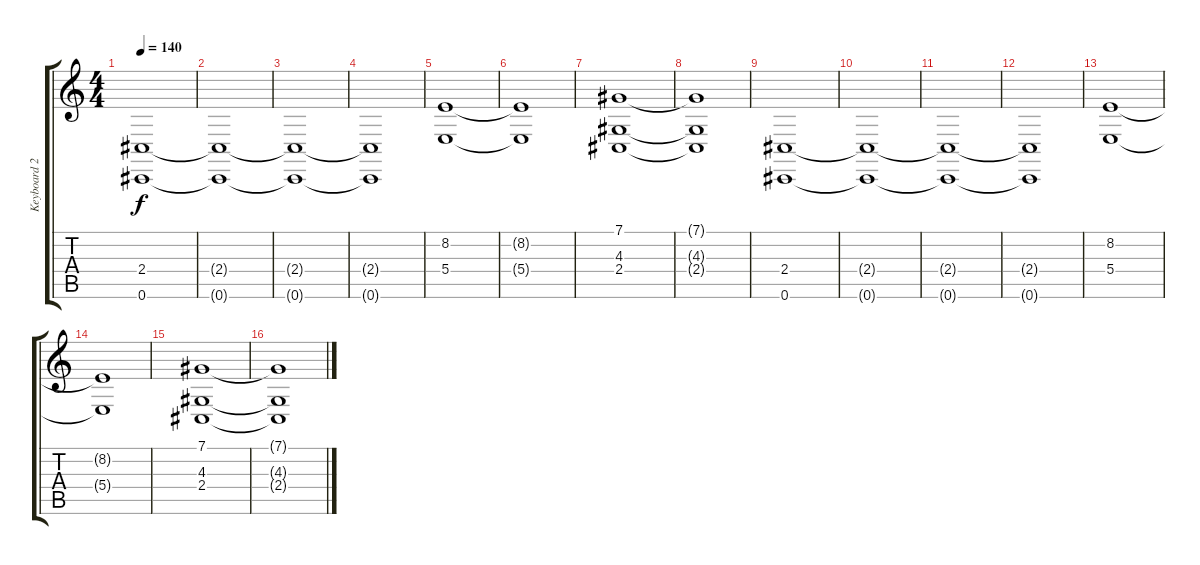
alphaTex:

\track ("Keyboard 2" "Keyboard 2") {instrument synthstrings1}
\staff {score tabs}
\tuning (Db4 Ab3 E3 B2 Gb2 Db2) {hide}
\ts (4 4)
\tempo 140
\clef g2
\ks c
(2.4 0.6).1{dy f} |
(2.4{t} 0.6{t}).1 |
(2.4{t} 0.6{t}).1 |
(2.4{t} 0.6{t}).1 |
(8.2 5.4).1 |
(8.2{t} 5.4{t}).1 |
(7.1 4.3 2.4).1 |
(7.1{t} 4.3{t} 2.4{t}).1 |
(2.4 0.6).1 |
(2.4{t} 0.6{t}).1 |
(2.4{t} 0.6{t}).1 |
(2.4{t} 0.6{t}).1 |
(8.2 5.4).1 |
(8.2{t} 5.4{t}).1 |
(7.1 4.3 2.4).1 |
(7.1{t} 4.3{t} 2.4{t}).1
